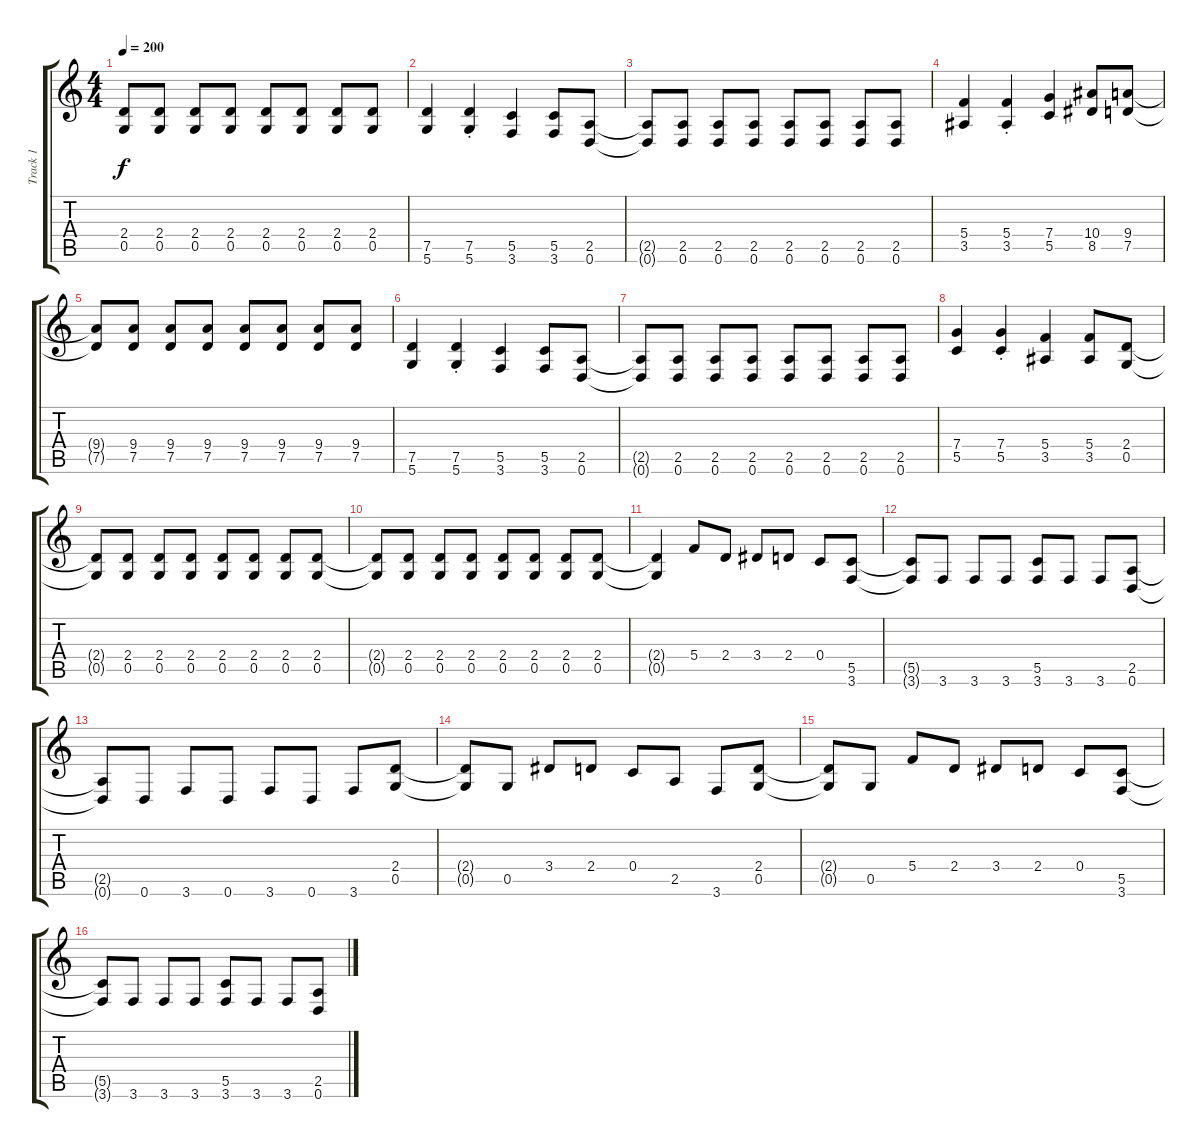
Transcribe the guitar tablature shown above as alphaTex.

\track ("Track 1" "Track 1") {instrument distortionguitar}
\staff {score tabs}
\tuning (D4 A3 F3 C3 G2 D2) {hide}
\ts (4 4)
\tempo 200
\clef g2
\ks c
(2.4{t} 0.5{t}).8{dy f} (2.4 0.5).8 (2.4 0.5).8 (2.4 0.5).8 (2.4 0.5).8 (2.4 0.5).8 (2.4 0.5).8 (2.4 0.5).8 |
(7.5 5.6).4 (7.5{st} 5.6{st}).4 (5.5 3.6).4 (5.5 3.6).8 (2.5 0.6).8 |
(2.5{t} 0.6{t}).8 (2.5 0.6).8 (2.5 0.6).8 (2.5 0.6).8 (2.5 0.6).8 (2.5 0.6).8 (2.5 0.6).8 (2.5 0.6).8 |
(5.4 3.5).4 (5.4{st} 3.5{st}).4 (7.4 5.5).4 (10.4 8.5).8 (9.4 7.5).8 |
(9.4{t} 7.5{t}).8 (9.4 7.5).8 (9.4 7.5).8 (9.4 7.5).8 (9.4 7.5).8 (9.4 7.5).8 (9.4 7.5).8 (9.4 7.5).8 |
(7.5 5.6).4 (7.5{st} 5.6{st}).4 (5.5 3.6).4 (5.5 3.6).8 (2.5 0.6).8 |
(2.5{t} 0.6{t}).8 (2.5 0.6).8 (2.5 0.6).8 (2.5 0.6).8 (2.5 0.6).8 (2.5 0.6).8 (2.5 0.6).8 (2.5 0.6).8 |
(7.4 5.5).4 (7.4{st} 5.5{st}).4 (5.4 3.5).4 (5.4 3.5).8 (2.4 0.5).8 |
(2.4{t} 0.5{t}).8 (2.4 0.5).8 (2.4 0.5).8 (2.4 0.5).8 (2.4 0.5).8 (2.4 0.5).8 (2.4 0.5).8 (2.4 0.5).8 |
(2.4{t} 0.5{t}).8 (2.4 0.5).8 (2.4 0.5).8 (2.4 0.5).8 (2.4 0.5).8 (2.4 0.5).8 (2.4 0.5).8 (2.4 0.5).8 |
(2.4{t} 0.5{t}).4 5.4.8 2.4.8 3.4.8 2.4.8 0.4.8 (5.5 3.6).8 |
(5.5{t} 3.6{t}).8 3.6.8 3.6.8 3.6.8 (5.5 3.6).8 3.6.8 3.6.8 (2.5 0.6).8 |
(2.5{t} 0.6{t}).8 0.6.8 3.6.8 0.6.8 3.6.8 0.6.8 3.6.8 (2.4 0.5).8 |
(2.4{t} 0.5{t}).8 0.5.8 3.4.8 2.4.8 0.4.8 2.5.8 3.6.8 (2.4 0.5).8 |
(2.4{t} 0.5{t}).8 0.5.8 5.4.8 2.4.8 3.4.8 2.4.8 0.4.8 (5.5 3.6).8 |
(5.5{t} 3.6{t}).8 3.6.8 3.6.8 3.6.8 (5.5 3.6).8 3.6.8 3.6.8 (2.5 0.6).8
